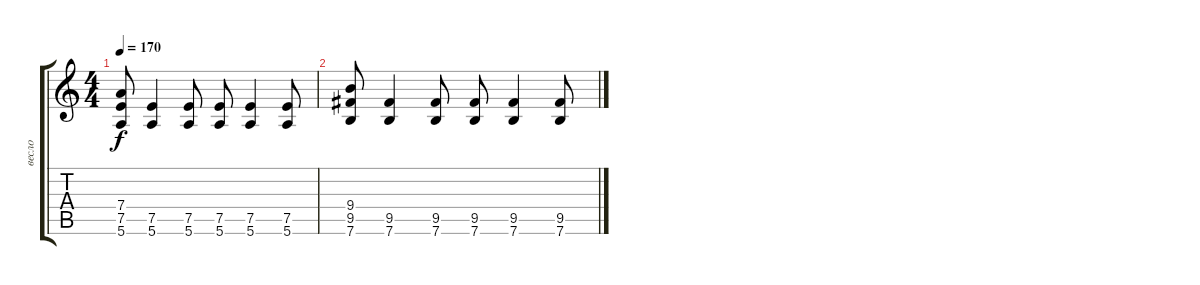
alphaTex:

\track ("весло" "весло") {instrument overdrivenguitar}
\staff {score tabs}
\tuning (E4 B3 G3 D3 A2 E2) {hide}
\ts (4 4)
\tempo 170
\clef g2
\ks c
(7.4 7.5 5.6).8{dy f} (7.5 5.6).4 (7.5 5.6).8 (7.5 5.6).8 (7.5 5.6).4 (7.5 5.6).8 |
(9.4 9.5 7.6).8 (9.5 7.6).4 (9.5 7.6).8 (9.5 7.6).8 (9.5 7.6).4 (9.5 7.6).8
